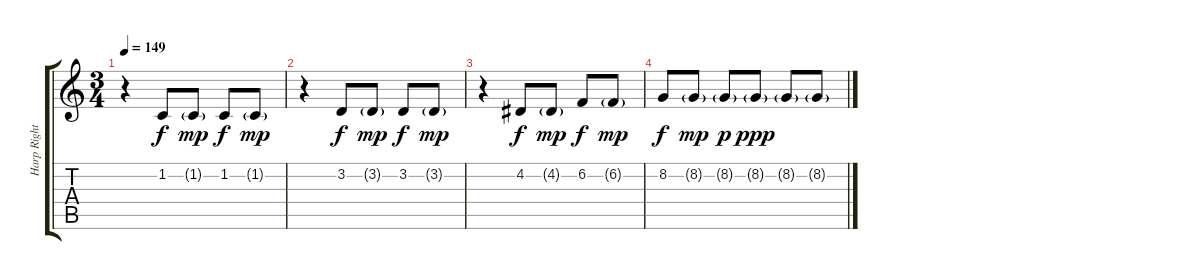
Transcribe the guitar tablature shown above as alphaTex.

\track ("Harp Right" "Harp Right") {instrument orchestralharp}
\staff {score tabs}
\tuning (E4 B3 G3 D3 A2 E2) {hide}
\ts (3 4)
\tempo 149
\clef g2
\ks c
r.4{dy mp} 1.2.8{dy f} 1.2{g}.8{dy mp} 1.2.8{dy f} 1.2{g}.8{dy mp} |
r.4 3.2.8{dy f} 3.2{g}.8{dy mp} 3.2.8{dy f} 3.2{g}.8{dy mp} |
r.4 4.2.8{dy f} 4.2{g}.8{dy mp} 6.2.8{dy f} 6.2{g}.8{dy mp} |
8.2.8{dy f} 8.2{g}.8{dy mp} 8.2{g}.8{dy p} 8.2{g}.8{dy ppp} 8.2{g}.8 8.2{g}.8
